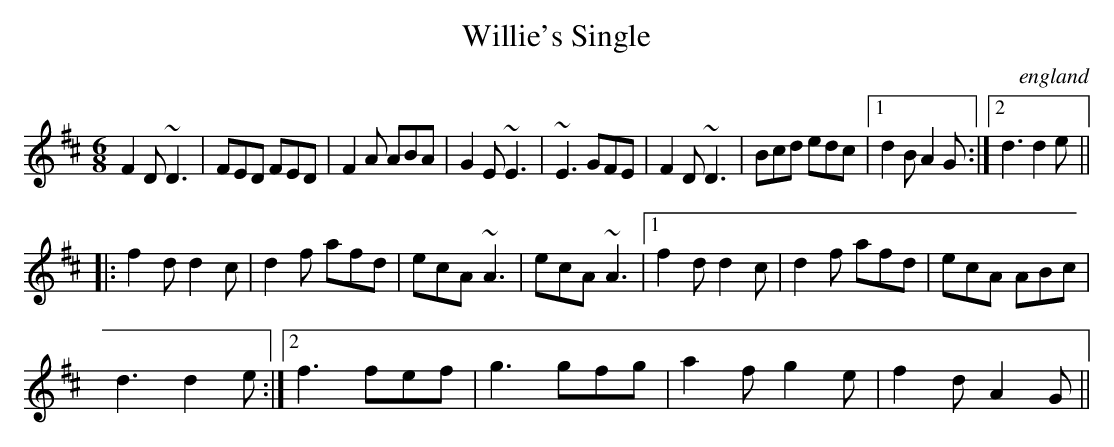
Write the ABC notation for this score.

X:1
T:Willie's Single
O:england
M:6/8
K:D
F2D ~D3|FED FED|F2A ABA|G2E ~E3|~E3 GFE|F2D ~D3|Bcd edc|1 d2B A2G:|2 d3 d2e||
|:f2d d2c|d2f afd|ecA ~A3|ecA ~A3|1 f2d d2c|d2f afd|ecA ABc|
d3 d2e:|2 f3 fef|g3 gfg|a2f g2e|f2d A2G||
